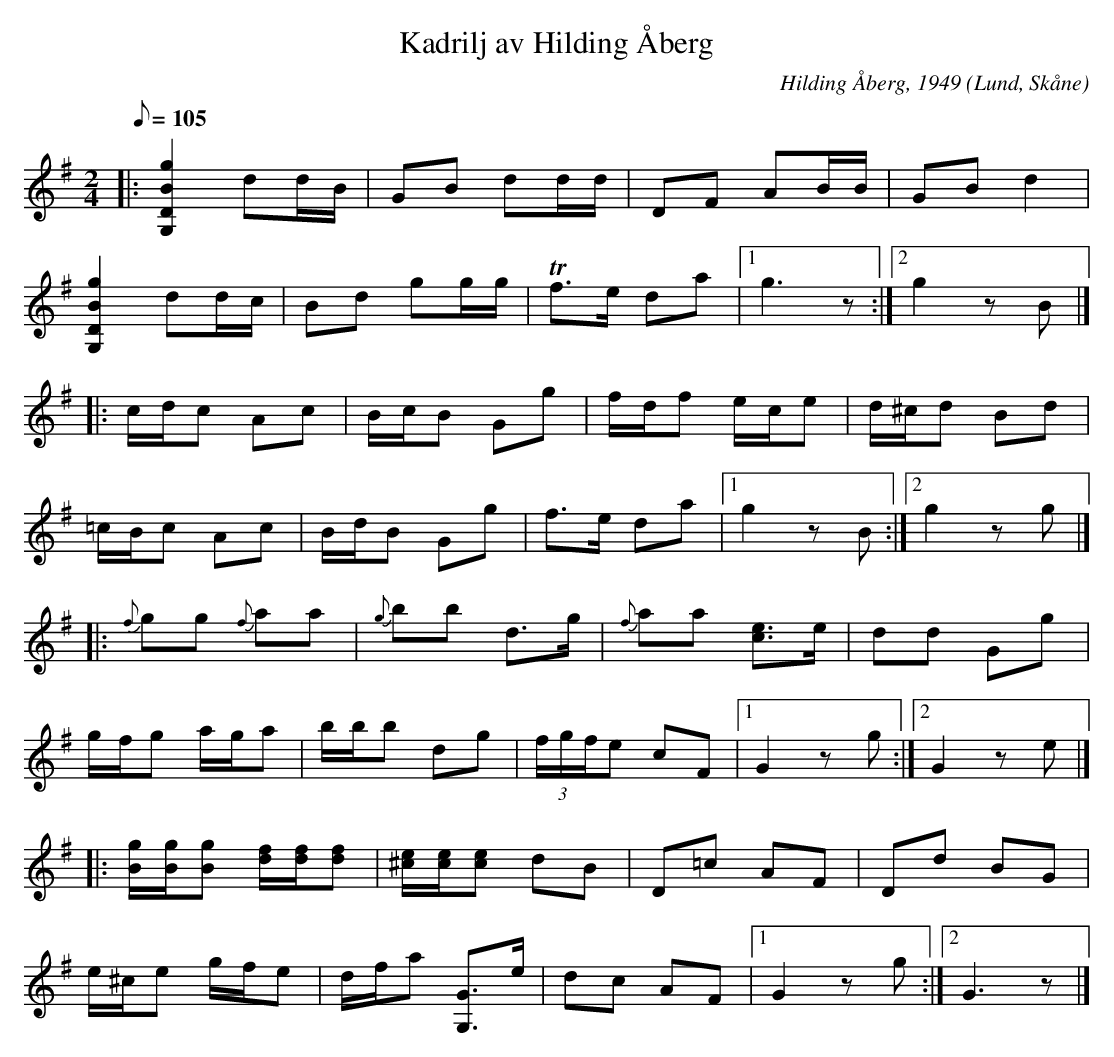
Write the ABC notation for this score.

X:1
T:Kadrilj av Hilding Åberg
C:Hilding Åberg, 1949
O:Lund, Skåne
M:2/4
L:1/9
Q:1/8=105
V:1 clef=G
K:G
|: [G,2D2B2g2] dd/B/ | GB dd/d/ | DF AB/B/ | GB d2 |
[G,2D2B2g2] dd/c/ | Bd gg/g/ | Tf>e da |1 g3 z :|2 g2 zB |]
|: c/d/c Ac | B/c/B Gg | f/d/f e/c/e | d/^c/d Bd |
=c/B/c Ac | B/d/B Gg | f>e da |1 g2 zB :|2 g2 zg |]
|: {f}gg {f}aa | {g}bb d>g | {f}aa [ce]>e | dd Gg |
g/f/g a/g/a | b/b/b dg | (3f/g/f/e cF |1 G2 zg :|2 G2 ze |]
|: [B/g/][B/g/][Bg] [d/f/][d/f/][df] | [^c/e/][c/e/][ce] dB | D=c AF | Dd BG |
e/^c/e g/f/e | d/f/a [G,G]>e | dc AF |1 G2 zg :|2 G3 z |]
